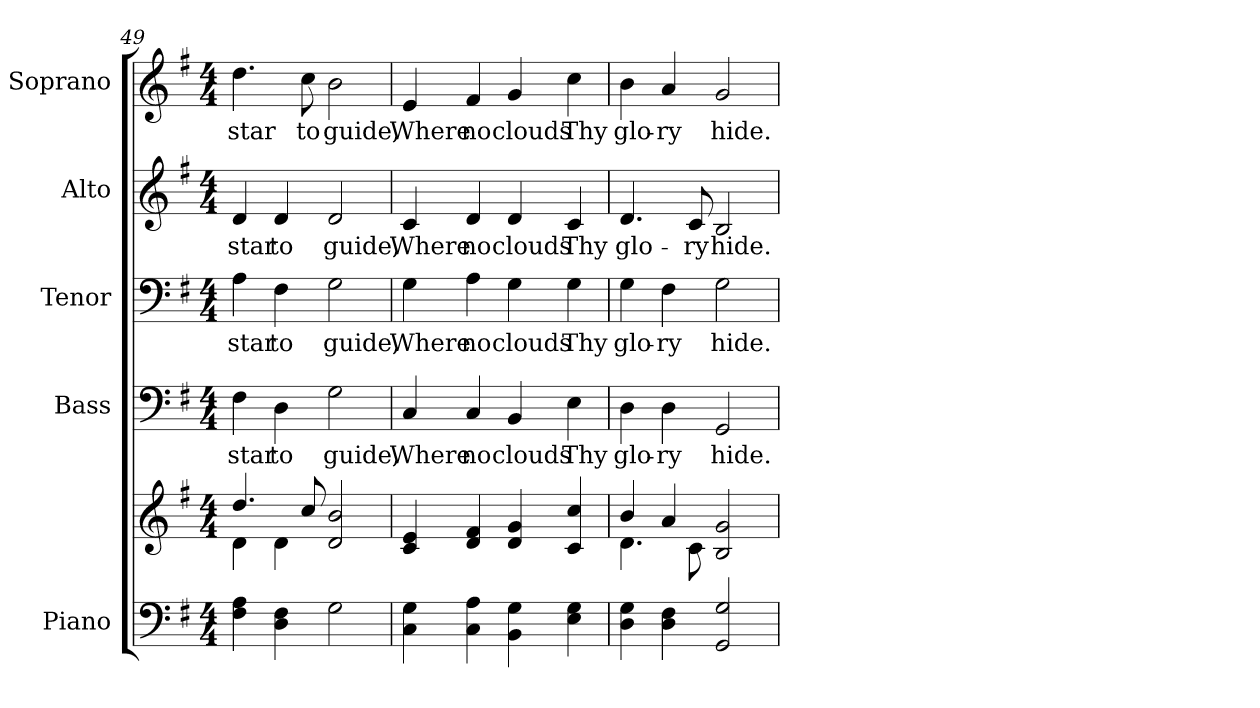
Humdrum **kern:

**kern	**kern	**kern	**text	**kern	**text	**kern	**text	**kern	**text
*part5	*part5	*part4	*part4	*part3	*part3	*part2	*part2	*part1	*part1
*staff6	*staff5	*staff4	*staff4	*staff3	*staff3	*staff2	*staff2	*staff1	*staff1
*I"Piano	*	*I"Bass	*	*I"Tenor	*	*I"Alto	*	*I"Soprano	*
*I'Pno.	*	*I'B.	*	*I'T.	*	*I'A.	*	*I'S.	*
!!LO:PB:g=z
*clefF4	*clefG2	*clefF4	*	*clefF4	*	*clefG2	*	*clefG2	*
*k[f#]	*k[f#]	*k[f#]	*	*k[f#]	*	*k[f#]	*	*k[f#]	*
*G:	*G:	*G:	*	*G:	*	*G:	*	*G:	*
*M4/4	*M4/4	*M4/4	*	*M4/4	*	*M4/4	*	*M4/4	*
=49	=49	=49	=49	=49	=49	=49	=49	=49	=49
*	*^	*	*	*	*	*	*	*	*
!	!	!	!	!LO:LY:b:color=#000000	!	!	!	!	!	!
!	!	!	!	!	!	!LO:LY:b:color=#000000	!	!	!	!
!	!	!	!	!	!	!	!	!LO:LY:b:color=#000000	!	!
!	!	!	!	!	!	!	!	!	!	!LO:LY:b:color=#000000
4F#i\ 4Ai	4.ddi/	4di\	4F#i\	star	4Ai\	star	4di/	star	4.ddi\	star
!	!	!	!	!LO:LY:b:color=#000000	!	!	!	!	!	!
!	!	!	!	!	!	!LO:LY:b:color=#000000	!	!	!	!
!	!	!	!	!	!	!	!	!LO:LY:b:color=#000000	!	!
4Di\ 4F#i	.	4di\	4Di\	to	4F#i\	to	4di/	to	.	.
!	!	!	!	!	!	!	!	!	!	!LO:LY:b:color=#000000
.	8cci/	.	.	.	.	.	.	.	8cci\	to
!	!	!	!	!LO:LY:b:color=#000000	!	!	!	!	!	!
!	!	!	!	!	!	!LO:LY:b:color=#000000	!	!	!	!
!	!	!	!	!	!	!	!	!LO:LY:b:color=#000000	!	!
!	!	!	!	!	!	!	!	!	!	!LO:LY:b:color=#000000
2Gi\	2di/ 2bi	2ryy	2Gi\	guide,	2Gi\	guide,	2di/	guide,	2bi\	guide,
*	*v	*v	*	*	*	*	*	*	*	*
=50	=50	=50	=50	=50	=50	=50	=50	=50	=50
*	*^	*	*	*	*	*	*	*	*
!	!	!	!	!LO:LY:b:color=#000000	!	!	!	!	!	!
*	*v	*v	*	*	*	*	*	*	*	*
*	*^	*	*	*	*	*	*	*	*
!	!	!	!	!	!	!LO:LY:b:color=#000000	!	!	!	!
*	*v	*v	*	*	*	*	*	*	*	*
*	*^	*	*	*	*	*	*	*	*
!	!	!	!	!	!	!	!	!LO:LY:b:color=#000000	!	!
*	*v	*v	*	*	*	*	*	*	*	*
*	*^	*	*	*	*	*	*	*	*
!	!	!	!	!	!	!	!	!	!	!LO:LY:b:color=#000000
*	*v	*v	*	*	*	*	*	*	*	*
4Ci\ 4Gi	4ci/ 4ei	4Ci/	Where	4Gi\	Where	4ci/	Where	4ei/	Where
!	!	!	!LO:LY:b:color=#000000	!	!	!	!	!	!
!	!	!	!	!	!LO:LY:b:color=#000000	!	!	!	!
!	!	!	!	!	!	!	!LO:LY:b:color=#000000	!	!
!	!	!	!	!	!	!	!	!	!LO:LY:b:color=#000000
4Ci\ 4Ai	4di/ 4f#i	4Ci/	no	4Ai\	no	4di/	no	4f#i/	no
!	!	!	!LO:LY:b:color=#000000	!	!	!	!	!	!
!	!	!	!	!	!LO:LY:b:color=#000000	!	!	!	!
!	!	!	!	!	!	!	!LO:LY:b:color=#000000	!	!
!	!	!	!	!	!	!	!	!	!LO:LY:b:color=#000000
4BBi\ 4Gi	4di/ 4gi	4BBi/	clouds	4Gi\	clouds	4di/	clouds	4gi/	clouds
!	!	!	!LO:LY:b:color=#000000	!	!	!	!	!	!
!	!	!	!	!	!LO:LY:b:color=#000000	!	!	!	!
!	!	!	!	!	!	!	!LO:LY:b:color=#000000	!	!
!	!	!	!	!	!	!	!	!	!LO:LY:b:color=#000000
4Ei\ 4Gi	4ci/ 4cci	4Ei\	Thy	4Gi\	Thy	4ci/	Thy	4cci\	Thy
=51	=51	=51	=51	=51	=51	=51	=51	=51	=51
*	*^	*	*	*	*	*	*	*	*
!	!	!	!	!LO:LY:b:color=#000000	!	!	!	!	!	!
!	!	!	!	!	!	!LO:LY:b:color=#000000	!	!	!	!
!	!	!	!	!	!	!	!	!LO:LY:b:color=#000000	!	!
!	!	!	!	!	!	!	!	!	!	!LO:LY:b:color=#000000
4Di\ 4Gi	4bi/	4.di\	4Di\	glo-	4Gi\	glo-	4.di/	glo-	4bi\	glo-
!	!	!	!	!LO:LY:b:color=#000000	!	!	!	!	!	!
!	!	!	!	!	!	!LO:LY:b:color=#000000	!	!	!	!
!	!	!	!	!	!	!	!	!	!	!LO:LY:b:color=#000000
4Di\ 4F#i	4ai/	.	4Di\	-ry	4F#i\	-ry	.	.	4ai/	-ry
!	!	!	!	!	!	!	!	!LO:LY:b:color=#000000	!	!
.	.	8ci\	.	.	.	.	8ci/	-ry	.	.
!	!	!	!	!LO:LY:b:color=#000000	!	!	!	!	!	!
!	!	!	!	!	!	!LO:LY:b:color=#000000	!	!	!	!
!	!	!	!	!	!	!	!	!LO:LY:b:color=#000000	!	!
!	!	!	!	!	!	!	!	!	!	!LO:LY:b:color=#000000
2GGi/ 2Gi	2Bi/ 2gi	2ryy	2GGi/	hide.	2Gi\	hide.	2Bi/	hide.	2gi/	hide.
*	*v	*v	*	*	*	*	*	*	*	*
=	=	=	=	=	=	=	=	=	=
*-	*-	*-	*-	*-	*-	*-	*-	*-	*-
